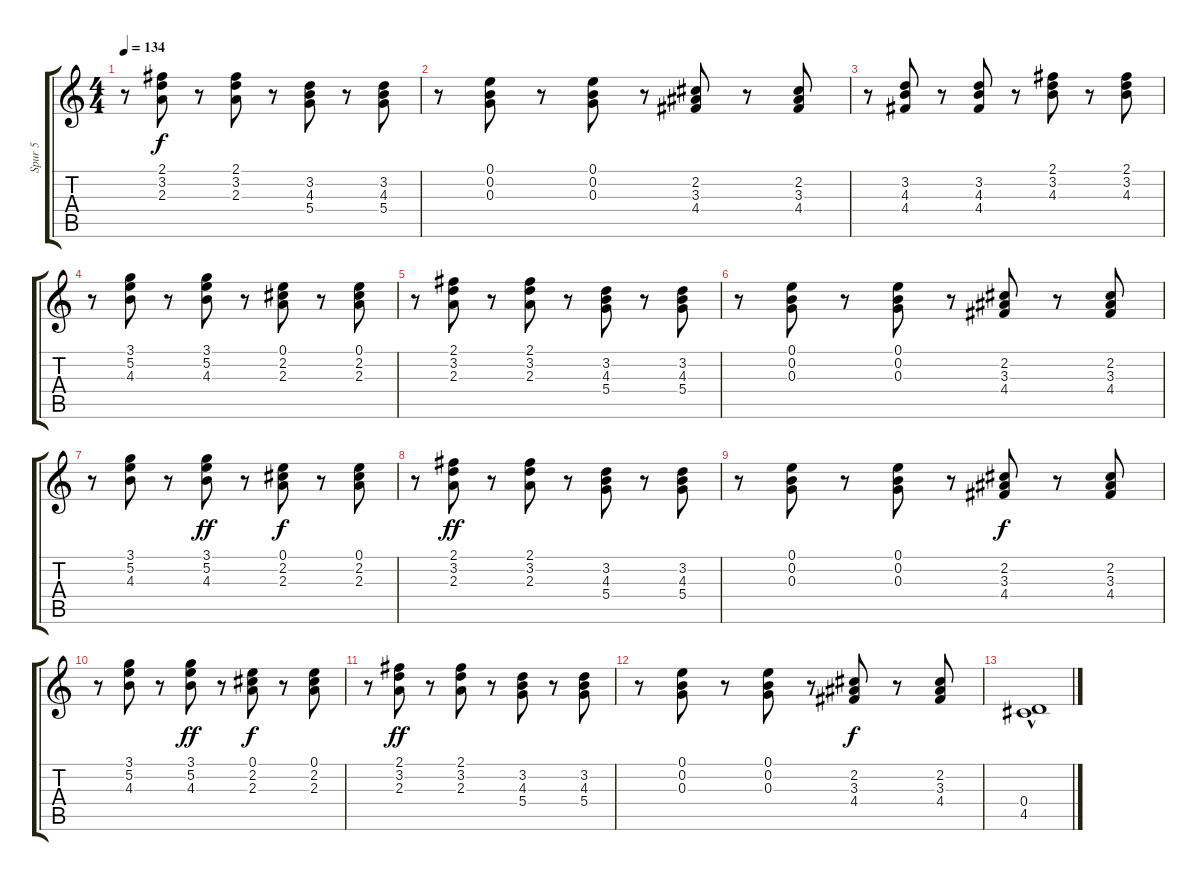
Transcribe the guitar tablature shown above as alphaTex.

\track ("Spur 5" "Spur 5") {instrument acousticguitarsteel}
\staff {score tabs}
\tuning (E4 B3 G3 D3 A2 E2) {hide}
\ts (4 4)
\tempo 134
\clef g2
\ks c
r.8{dy f} (2.1 3.2 2.3).8 r.8 (2.1 3.2 2.3).8 r.8 (3.2 4.3 5.4).8 r.8 (3.2 4.3 5.4).8 |
r.8 (0.1 0.2 0.3).8 r.8 (0.1 0.2 0.3).8 r.8 (2.2 3.3 4.4).8 r.8 (2.2 3.3 4.4).8 |
r.8 (3.2 4.3 4.4).8 r.8 (3.2 4.3 4.4).8 r.8 (2.1 3.2 4.3).8 r.8 (2.1 3.2 4.3).8 |
r.8 (3.1 5.2 4.3).8 r.8 (3.1 5.2 4.3).8 r.8 (0.1 2.2 2.3).8 r.8 (0.1 2.2 2.3).8 |
r.8 (2.1 3.2 2.3).8 r.8 (2.1 3.2 2.3).8 r.8 (3.2 4.3 5.4).8 r.8 (3.2 4.3 5.4).8 |
r.8 (0.1 0.2 0.3).8 r.8 (0.1 0.2 0.3).8 r.8 (2.2 3.3 4.4).8 r.8 (2.2 3.3 4.4).8 |
r.8 (3.1 5.2 4.3).8 r.8 (3.1 5.2 4.3).8{dy ff} r.8 (0.1 2.2 2.3).8{dy f} r.8 (0.1 2.2 2.3).8 |
r.8 (2.1 3.2 2.3).8{dy ff} r.8 (2.1 3.2 2.3).8 r.8 (3.2 4.3 5.4).8 r.8 (3.2 4.3 5.4).8 |
r.8 (0.1 0.2 0.3).8 r.8 (0.1 0.2 0.3).8 r.8 (2.2 3.3 4.4).8{dy f} r.8 (2.2 3.3 4.4).8 |
r.8 (3.1 5.2 4.3).8 r.8 (3.1 5.2 4.3).8{dy ff} r.8 (0.1 2.2 2.3).8{dy f} r.8 (0.1 2.2 2.3).8 |
r.8 (2.1 3.2 2.3).8{dy ff} r.8 (2.1 3.2 2.3).8 r.8 (3.2 4.3 5.4).8 r.8 (3.2 4.3 5.4).8 |
r.8 (0.1 0.2 0.3).8 r.8 (0.1 0.2 0.3).8 r.8 (2.2 3.3 4.4).8{dy f} r.8 (2.2 3.3 4.4).8 |
(0.4{hac} 4.5{hac}).1
